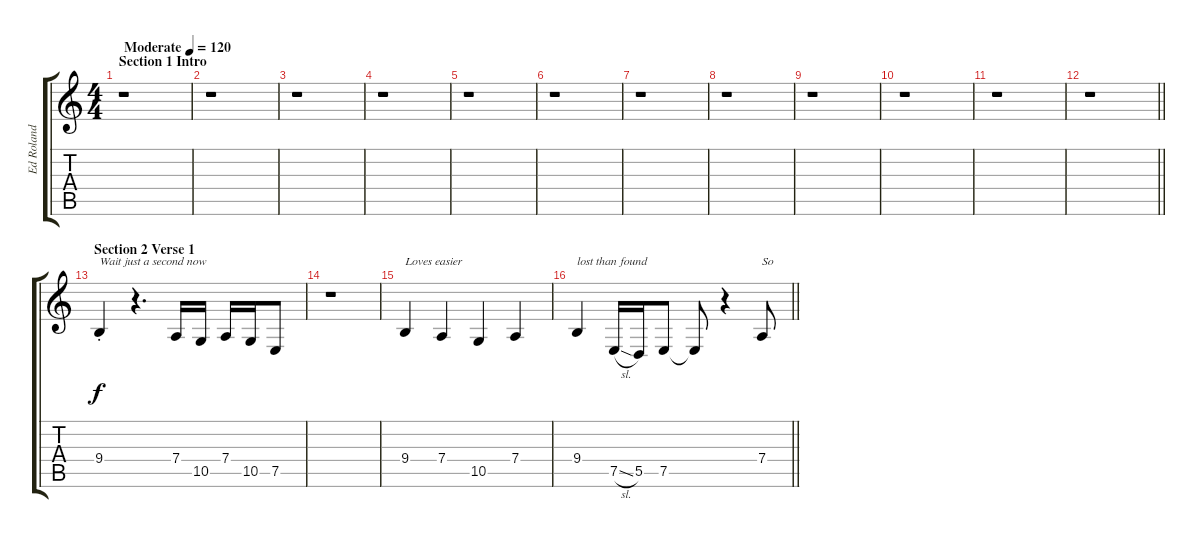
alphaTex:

\track ("Ed Roland" "Ed Roland") {instrument lead2sawtooth}
\staff {score tabs}
\tuning (E4 B3 G3 D3 A2 E2) {hide}
\ts (4 4)
\section ("" "Section 1 Intro")
\tempo (120 "Moderate")
\clef g2
\ks c
r.1{dy f instrument lead2sawtooth} |
r.1 |
r.1 |
r.1 |
r.1 |
r.1 |
r.1 |
r.1 |
r.1 |
r.1 |
r.1 |
\barLineRight lightlight
r.1 |
\section ("" "Section 2 Verse 1")
9.4{st}.4{txt "Wait just a second now"} r.4{d} 7.4.16 10.5.16 7.4.16 10.5.16 7.5.8 |
r.1 |
9.4.4{txt "Loves easier "} 7.4.4 10.5.4 7.4.4 |
\barLineRight lightlight
9.4.4{txt "lost than found"} 7.5{sl}.16 5.5.16 7.5.8 7.5{t}.8 r.4 7.4.8{txt "So"}
